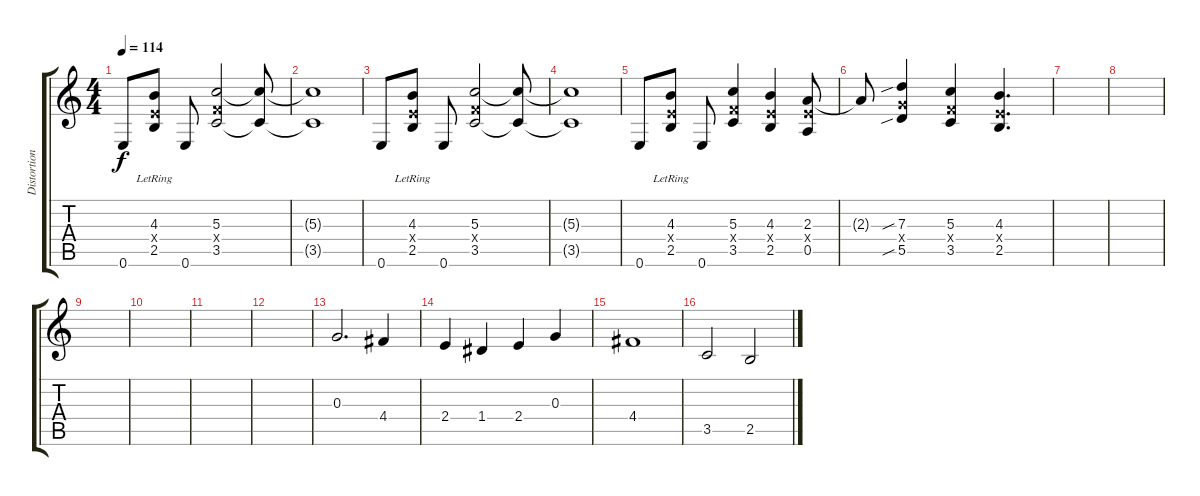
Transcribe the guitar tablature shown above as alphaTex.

\track ("Distortion / Acustic" "Distortion") {instrument overdrivenguitar}
\staff {score tabs}
\tuning (E4 B3 G3 D3 A2 E2) {hide}
\ts (4 4)
\tempo 114
\clef g2
\ks c
0.6.8{dy f} (4.3{lr} 2.4{x} 2.5{lr}).8 0.6.8 (5.3 3.4{x} 3.5).2 (5.3{t} 3.5{t}).8 |
(5.3{t} 3.5{t}).1 |
0.6.8 (4.3{lr} 2.4{x} 2.5{lr}).8 0.6.8 (5.3 3.4{x} 3.5).2 (5.3{t} 3.5{t}).8 |
(5.3{t} 3.5{t}).1 |
0.6.8 (4.3{lr} 2.4{x} 2.5{lr}).8 0.6.8 (5.3 3.4{x} 3.5).4 (4.3 2.4{x} 2.5).4 (2.3 2.4{x} 0.5).8 |
2.3{t}.8 (7.3{sib} 5.4{x} 5.5{sib}).4 (5.3 3.4{x} 3.5).4 (4.3 2.4{x} 2.5).4{d} |
|
|
|
|
|
|
0.3.2{d} 4.4.4 |
2.4.4 1.4.4 2.4.4 0.3.4 |
4.4.1 |
3.5.2 2.5.2
